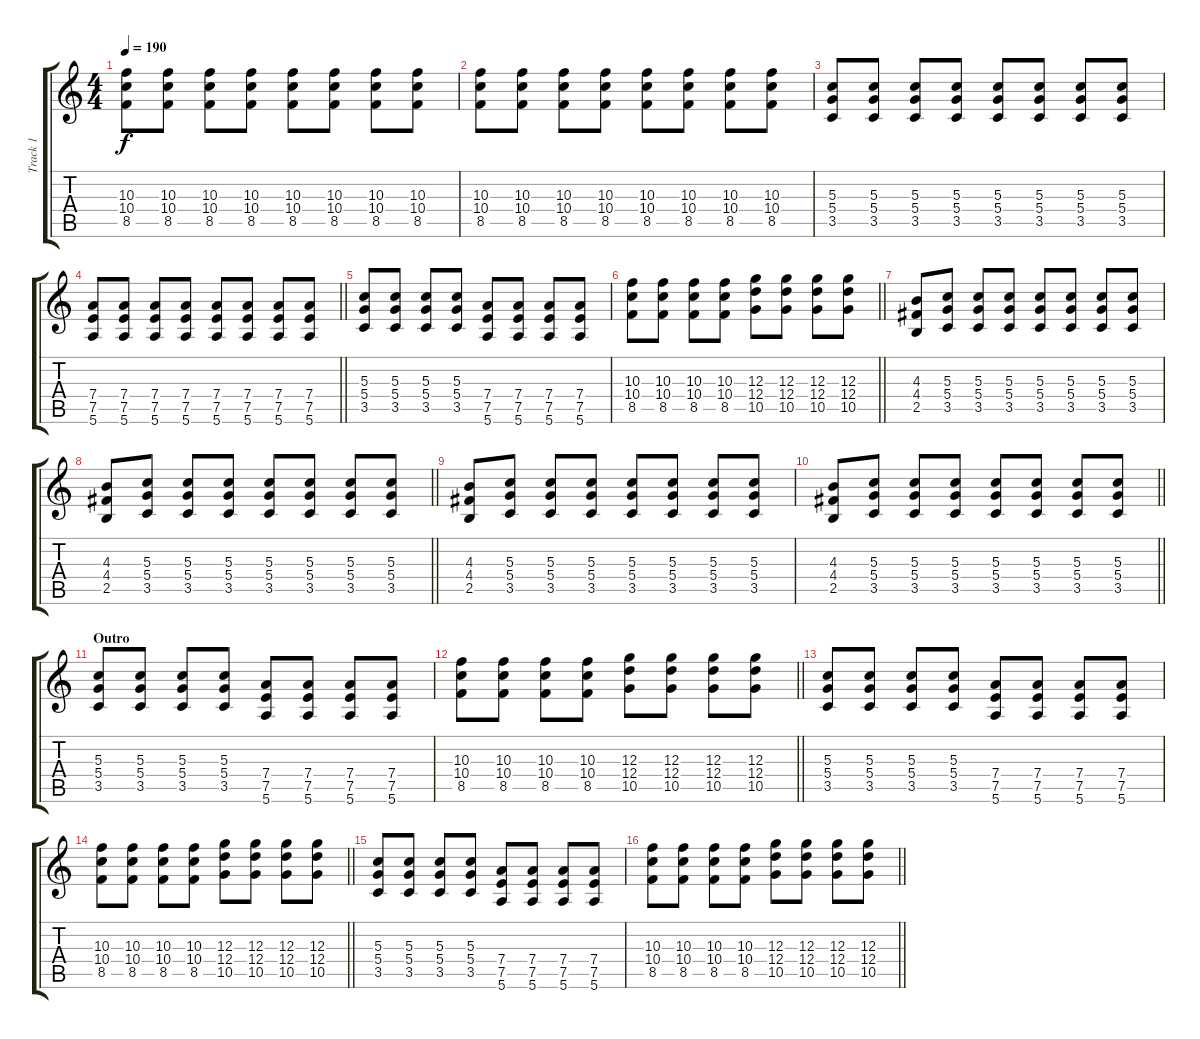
\track ("Track 1" "Track 1") {instrument distortionguitar}
\staff {score tabs}
\tuning (E4 B3 G3 D3 A2 E2) {hide}
\ts (4 4)
\tempo 190
\clef g2
\ks c
(10.3 10.4 8.5).8{dy f} (10.3 10.4 8.5).8 (10.3 10.4 8.5).8 (10.3 10.4 8.5).8 (10.3 10.4 8.5).8 (10.3 10.4 8.5).8 (10.3 10.4 8.5).8 (10.3 10.4 8.5).8 |
(10.3 10.4 8.5).8 (10.3 10.4 8.5).8 (10.3 10.4 8.5).8 (10.3 10.4 8.5).8 (10.3 10.4 8.5).8 (10.3 10.4 8.5).8 (10.3 10.4 8.5).8 (10.3 10.4 8.5).8 |
(5.3 5.4 3.5).8 (5.3 5.4 3.5).8 (5.3 5.4 3.5).8 (5.3 5.4 3.5).8 (5.3 5.4 3.5).8 (5.3 5.4 3.5).8 (5.3 5.4 3.5).8 (5.3 5.4 3.5).8 |
\barLineRight lightlight
(7.4 7.5 5.6).8 (7.4 7.5 5.6).8 (7.4 7.5 5.6).8 (7.4 7.5 5.6).8 (7.4 7.5 5.6).8 (7.4 7.5 5.6).8 (7.4 7.5 5.6).8 (7.4 7.5 5.6).8 |
(5.3 5.4 3.5).8 (5.3 5.4 3.5).8 (5.3 5.4 3.5).8 (5.3 5.4 3.5).8 (7.4 7.5 5.6).8 (7.4 7.5 5.6).8 (7.4 7.5 5.6).8 (7.4 7.5 5.6).8 |
\barLineRight lightlight
(10.3 10.4 8.5).8 (10.3 10.4 8.5).8 (10.3 10.4 8.5).8 (10.3 10.4 8.5).8 (12.3 12.4 10.5).8 (12.3 12.4 10.5).8 (12.3 12.4 10.5).8 (12.3 12.4 10.5).8 |
(4.3 4.4 2.5).8 (5.3 5.4 3.5).8 (5.3 5.4 3.5).8 (5.3 5.4 3.5).8 (5.3 5.4 3.5).8 (5.3 5.4 3.5).8 (5.3 5.4 3.5).8 (5.3 5.4 3.5).8 |
\barLineRight lightlight
(4.3 4.4 2.5).8 (5.3 5.4 3.5).8 (5.3 5.4 3.5).8 (5.3 5.4 3.5).8 (5.3 5.4 3.5).8 (5.3 5.4 3.5).8 (5.3 5.4 3.5).8 (5.3 5.4 3.5).8 |
(4.3 4.4 2.5).8 (5.3 5.4 3.5).8 (5.3 5.4 3.5).8 (5.3 5.4 3.5).8 (5.3 5.4 3.5).8 (5.3 5.4 3.5).8 (5.3 5.4 3.5).8 (5.3 5.4 3.5).8 |
\barLineRight lightlight
(4.3 4.4 2.5).8 (5.3 5.4 3.5).8 (5.3 5.4 3.5).8 (5.3 5.4 3.5).8 (5.3 5.4 3.5).8 (5.3 5.4 3.5).8 (5.3 5.4 3.5).8 (5.3 5.4 3.5).8 |
\section ("" "Outro")
(5.3 5.4 3.5).8 (5.3 5.4 3.5).8 (5.3 5.4 3.5).8 (5.3 5.4 3.5).8 (7.4 7.5 5.6).8 (7.4 7.5 5.6).8 (7.4 7.5 5.6).8 (7.4 7.5 5.6).8 |
\barLineRight lightlight
(10.3 10.4 8.5).8 (10.3 10.4 8.5).8 (10.3 10.4 8.5).8 (10.3 10.4 8.5).8 (12.3 12.4 10.5).8 (12.3 12.4 10.5).8 (12.3 12.4 10.5).8 (12.3 12.4 10.5).8 |
(5.3 5.4 3.5).8 (5.3 5.4 3.5).8 (5.3 5.4 3.5).8 (5.3 5.4 3.5).8 (7.4 7.5 5.6).8 (7.4 7.5 5.6).8 (7.4 7.5 5.6).8 (7.4 7.5 5.6).8 |
\barLineRight lightlight
(10.3 10.4 8.5).8 (10.3 10.4 8.5).8 (10.3 10.4 8.5).8 (10.3 10.4 8.5).8 (12.3 12.4 10.5).8 (12.3 12.4 10.5).8 (12.3 12.4 10.5).8 (12.3 12.4 10.5).8 |
(5.3 5.4 3.5).8 (5.3 5.4 3.5).8 (5.3 5.4 3.5).8 (5.3 5.4 3.5).8 (7.4 7.5 5.6).8 (7.4 7.5 5.6).8 (7.4 7.5 5.6).8 (7.4 7.5 5.6).8 |
\barLineRight lightlight
(10.3 10.4 8.5).8 (10.3 10.4 8.5).8 (10.3 10.4 8.5).8 (10.3 10.4 8.5).8 (12.3 12.4 10.5).8 (12.3 12.4 10.5).8 (12.3 12.4 10.5).8 (12.3 12.4 10.5).8
